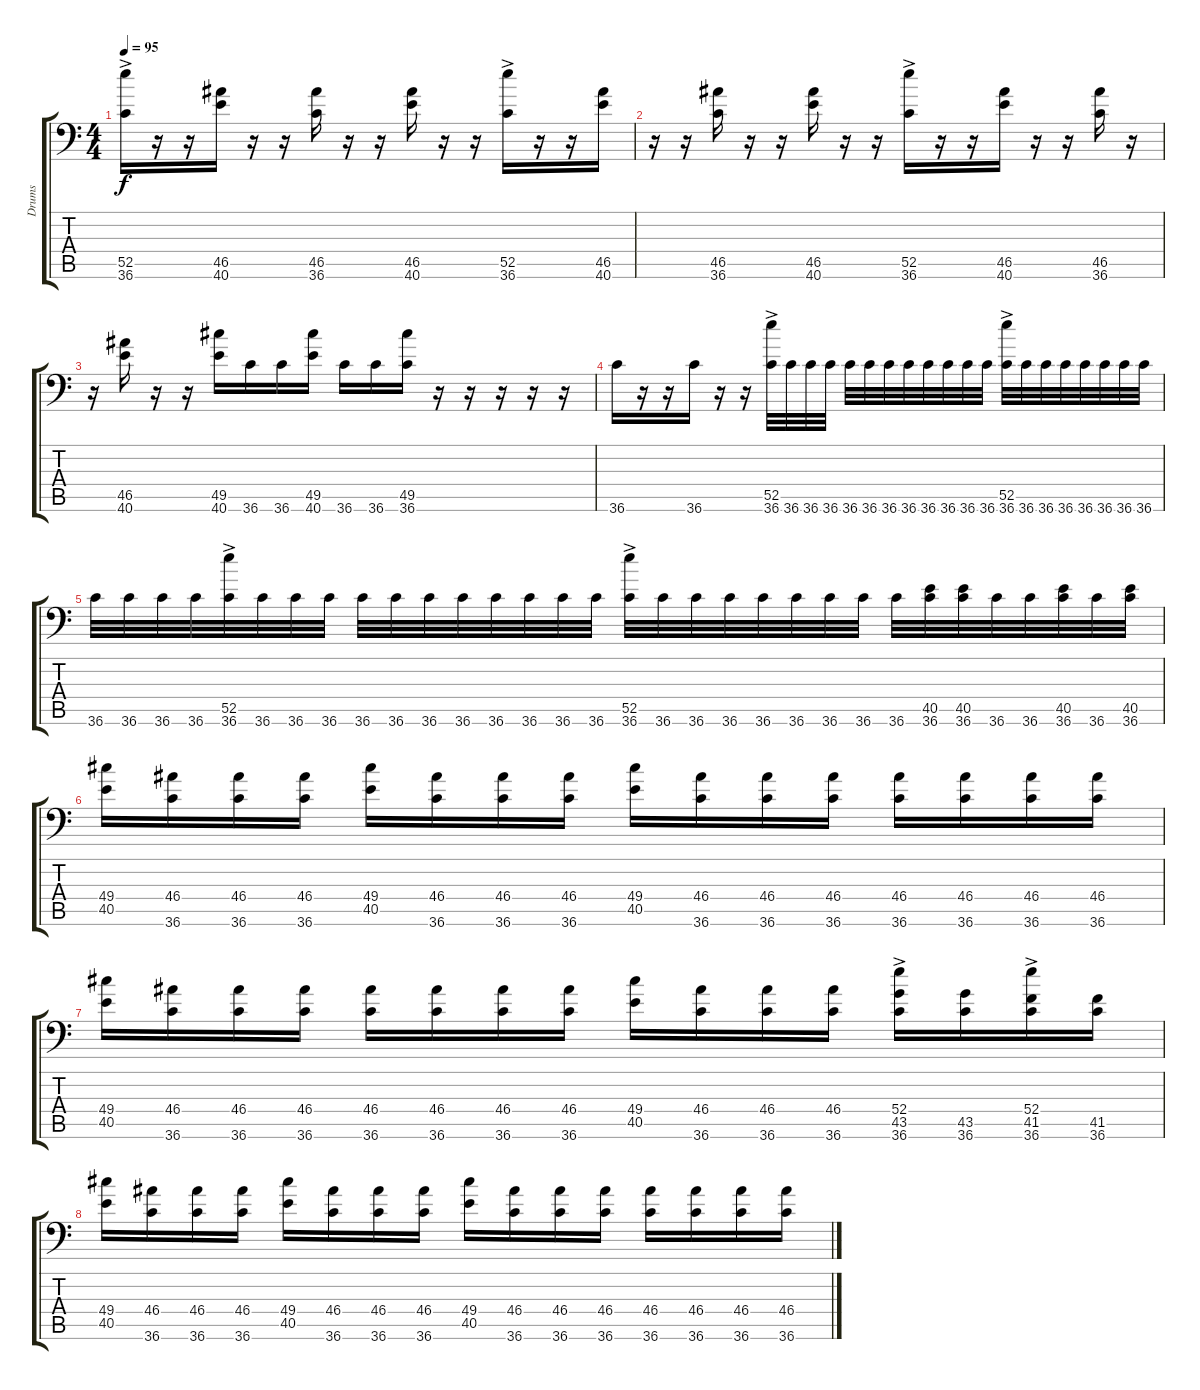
\track ("Drums" "Drums") {instrument acousticgrandpiano}
\staff {score tabs}
\tuning (C-1 C-1 C-1 C-1 C-1 C-1) {hide}
\ts (4 4)
\tempo 95
\clef f4
\ks c
(52.5{ac} 36.6).16{dy f} r.16 r.16 (46.5 40.6).16 r.16 r.16 (46.5 36.6).16 r.16 r.16 (46.5 40.6).16 r.16 r.16 (52.5{ac} 36.6).16 r.16 r.16 (46.5 40.6).16 |
r.16 r.16 (46.5 36.6).16 r.16 r.16 (46.5 40.6).16 r.16 r.16 (52.5{ac} 36.6).16 r.16 r.16 (46.5 40.6).16 r.16 r.16 (46.5 36.6).16 r.16 |
r.16 (46.5 40.6).16 r.16 r.16 (49.5 40.6).16 36.6.16 36.6.16 (49.5 40.6).16 36.6.16 36.6.16 (49.5 36.6).16 r.16 r.16 r.16 r.16 r.16 |
36.6.16 r.16 r.16 36.6.16 r.16 r.16 (52.5{ac} 36.6).32 36.6.32 36.6.32 36.6.32 36.6.32 36.6.32 36.6.32 36.6.32 36.6.32 36.6.32 36.6.32 36.6.32 (52.5{ac} 36.6).32 36.6.32 36.6.32 36.6.32 36.6.32 36.6.32 36.6.32 36.6.32 |
36.6.32 36.6.32 36.6.32 36.6.32 (52.5{ac} 36.6).32 36.6.32 36.6.32 36.6.32 36.6.32 36.6.32 36.6.32 36.6.32 36.6.32 36.6.32 36.6.32 36.6.32 (52.5{ac} 36.6).32 36.6.32 36.6.32 36.6.32 36.6.32 36.6.32 36.6.32 36.6.32 36.6.32 (40.5 36.6).32 (40.5 36.6).32 36.6.32 36.6.32 (40.5 36.6).32 36.6.32 (40.5 36.6).32 |
(49.4 40.5).16 (46.4 36.6).16 (46.4 36.6).16 (46.4 36.6).16 (49.4 40.5).16 (46.4 36.6).16 (46.4 36.6).16 (46.4 36.6).16 (49.4 40.5).16 (46.4 36.6).16 (46.4 36.6).16 (46.4 36.6).16 (46.4 36.6).16 (46.4 36.6).16 (46.4 36.6).16 (46.4 36.6).16 |
(49.4 40.5).16 (46.4 36.6).16 (46.4 36.6).16 (46.4 36.6).16 (46.4 36.6).16 (46.4 36.6).16 (46.4 36.6).16 (46.4 36.6).16 (49.4 40.5).16 (46.4 36.6).16 (46.4 36.6).16 (46.4 36.6).16 (52.4{ac} 43.5 36.6).16 (43.5 36.6).16 (52.4{ac} 41.5 36.6).16 (41.5 36.6).16 |
(49.4 40.5).16 (46.4 36.6).16 (46.4 36.6).16 (46.4 36.6).16 (49.4 40.5).16 (46.4 36.6).16 (46.4 36.6).16 (46.4 36.6).16 (49.4 40.5).16 (46.4 36.6).16 (46.4 36.6).16 (46.4 36.6).16 (46.4 36.6).16 (46.4 36.6).16 (46.4 36.6).16 (46.4 36.6).16
